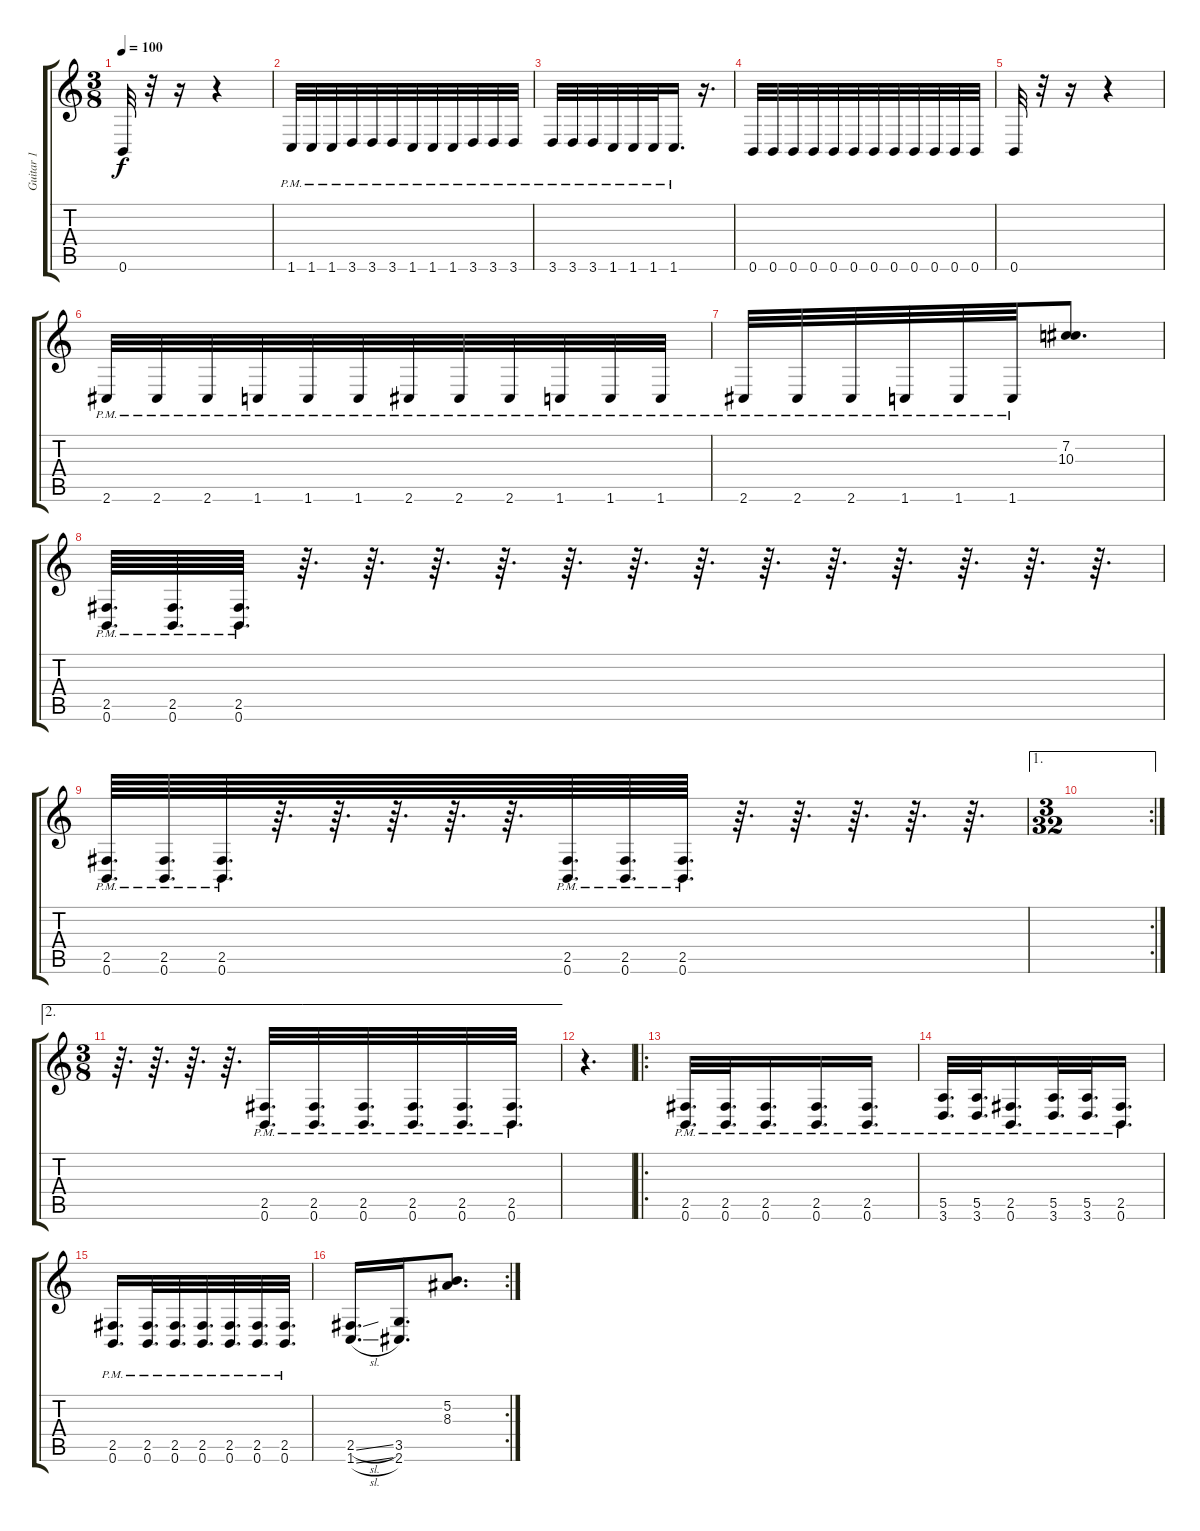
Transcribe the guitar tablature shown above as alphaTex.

\track ("Guitar 1" "Guitar 1") {instrument distortionguitar}
\staff {score tabs}
\tuning (B3 Gb3 D3 A2 E2 B1) {hide}
\ts (3 8)
\tempo 100
\clef g2
\ks c
0.6.32{dy f} r.32 r.16 r.4 |
1.6{pm}.32 1.6{pm}.32 1.6{pm}.32 3.6{pm}.32 3.6{pm}.32 3.6{pm}.32 1.6{pm}.32 1.6{pm}.32 1.6{pm}.32 3.6{pm}.32 3.6{pm}.32 3.6{pm}.32 |
3.6{pm}.32 3.6{pm}.32 3.6{pm}.32 1.6{pm}.32 1.6{pm}.32 1.6{pm}.32 1.6{pm}.16{d} r.16{d} |
0.6.32 0.6.32 0.6.32 0.6.32 0.6.32 0.6.32 0.6.32 0.6.32 0.6.32 0.6.32 0.6.32 0.6.32 |
0.6.32 r.32 r.16 r.4 |
2.6{pm}.32 2.6{pm}.32 2.6{pm}.32 1.6{pm}.32 1.6{pm}.32 1.6{pm}.32 2.6{pm}.32 2.6{pm}.32 2.6{pm}.32 1.6{pm}.32 1.6{pm}.32 1.6{pm}.32 |
2.6{pm}.32 2.6{pm}.32 2.6{pm}.32 1.6{pm}.32 1.6{pm}.32 1.6{pm}.32 (7.2 10.3).8{d} |
(2.5{pm} 0.6{pm}).64{d} (2.5{pm} 0.6{pm}).64{d} (2.5{pm} 0.6{pm}).64{d} r.64{d} r.64{d} r.64{d} r.64{d} r.64{d} r.64{d} r.64{d} r.64{d} r.64{d} r.64{d} r.64{d} r.64{d} r.64{d} |
(2.5{pm} 0.6{pm}).64{d} (2.5{pm} 0.6{pm}).64{d} (2.5{pm} 0.6{pm}).64{d} r.64{d} r.64{d} r.64{d} r.64{d} r.64{d} (2.5{pm} 0.6{pm}).64{d} (2.5{pm} 0.6{pm}).64{d} (2.5{pm} 0.6{pm}).64{d} r.64{d} r.64{d} r.64{d} r.64{d} r.64{d} |
\ae 1
\rc 2
\ts (3 32)
|
\ae 2
\ts (3 8)
r.64{d} r.64{d} r.64{d} r.64{d} (2.5{pm} 0.6{pm}).32{d} (2.5{pm} 0.6{pm}).32{d} (2.5{pm} 0.6{pm}).32{d} (2.5{pm} 0.6{pm}).32{d} (2.5{pm} 0.6{pm}).32{d} (2.5{pm} 0.6{pm}).32{d} |
r.4{d} |
\ro
(2.5{pm} 0.6{pm}).32{d} (2.5{pm} 0.6{pm}).32{d} (2.5{pm} 0.6{pm}).16{d} (2.5{pm} 0.6{pm}).16{d} (2.5{pm} 0.6{pm}).16{d} |
(5.5 3.6{pm}).32{d} (5.5{pm} 3.6{pm}).32{d} (2.5{pm} 0.6{pm}).16{d} (5.5{pm} 3.6{pm}).32{d} (5.5{pm} 3.6{pm}).32{d} (2.5{pm} 0.6{pm}).16{d} |
(2.5{pm} 0.6{pm}).16{d} (2.5{pm} 0.6{pm}).32{d} (2.5{pm} 0.6{pm}).32{d} (2.5{pm} 0.6{pm}).32{d} (2.5{pm} 0.6{pm}).32{d} (2.5{pm} 0.6{pm}).32{d} (2.5{pm} 0.6{pm}).32{d} |
\rc 2
(2.5{sl} 1.6{sl}).16{d} (3.5 2.6).16{d} (5.2 8.3).8{d}
